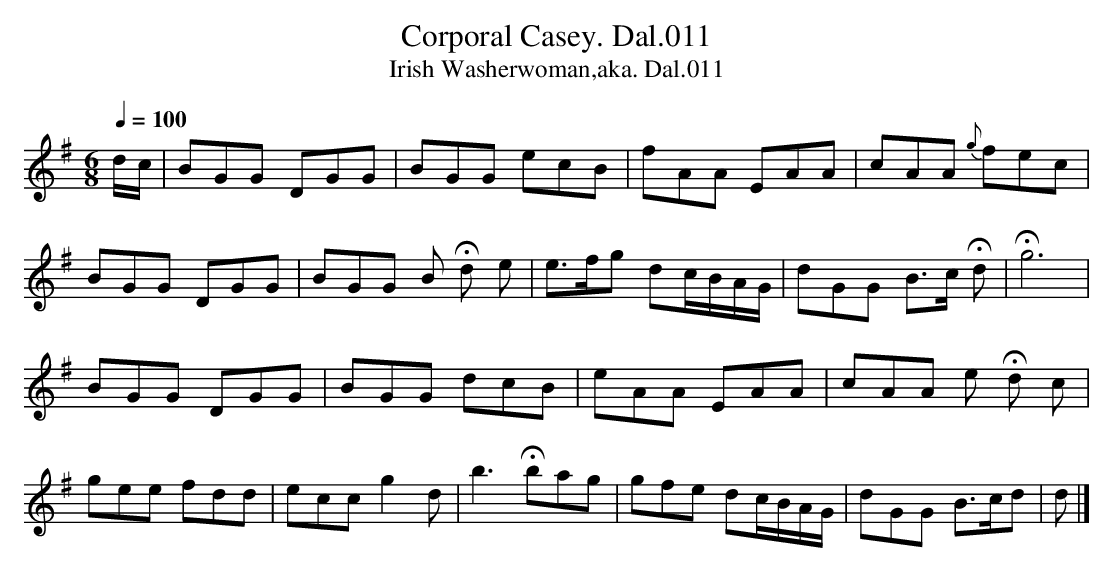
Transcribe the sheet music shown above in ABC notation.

X:1
T:Corporal Casey. Dal.011
T:Irish Washerwoman,aka. Dal.011
M:6/8
L:1/8
Q:1/4=100
K:G
d/c/| BGG DGG| BGG ecB| fAA EAA| cAA {g}fec|
BGG DGG| BGG B !fermata!d e| e>fg dc/B/A/G/| dGG B>c !fermata!d| !fermata!g6|
BGG DGG| BGG dcB |eAA EAA| cAA e !fermata!d c|
gee fdd| ecc g2d| \b3!fermata!bag| gfe dc/B/A/G/| dGG B>cd|d|]
